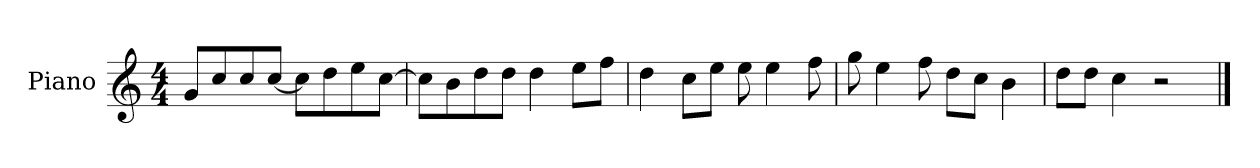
**kern
*part1
*staff1
*I"Piano
*I'P-no
*clefG2
*k[]
*M4/4
*MM90
=1
8g/L
8cc/
8cc/
[8cc/J
8cc\L]
8dd\
8ee\
[8cc\J
=2
8cc\L]
8b\
8dd\
8dd\J
4dd\
8ee\L
8ff\J
=3
4dd\
8cc\L
8ee\J
8ee\
4ee\
8ff\
=4
8gg\
4ee\
8ff\
8dd\L
8cc\J
4b\
=5
8dd\L
8dd\J
4cc\
2r
==
*-
